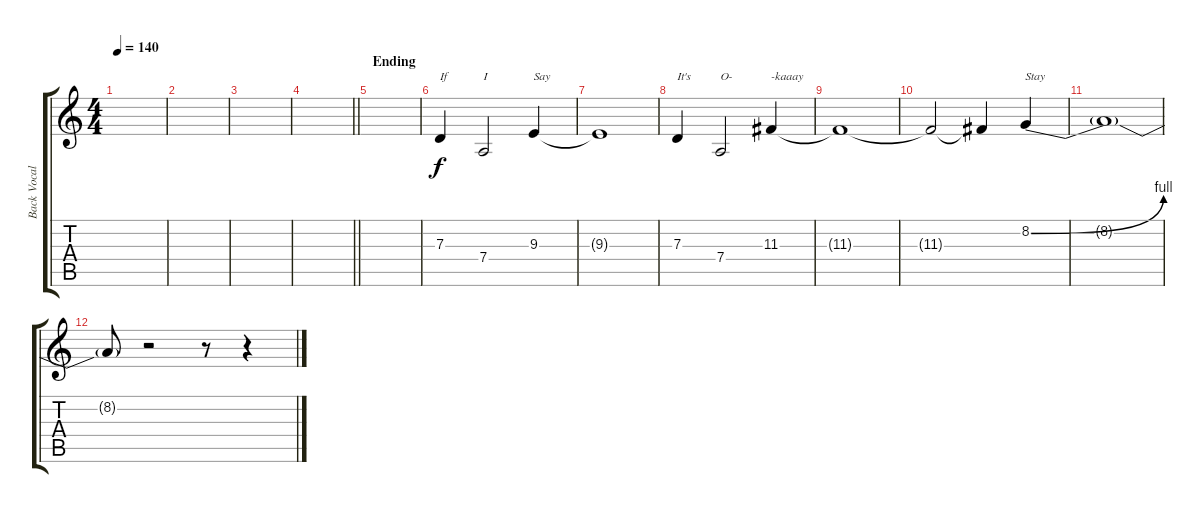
\track ("Back Vocal" "Back Vocal") {instrument oboe}
\staff {score tabs}
\tuning (E4 B3 G3 D3 A2 E2) {hide}
\ts (4 4)
\tempo 140
\clef g2
\ks c
|
|
|
\barLineRight lightlight
|
\section ("" "Ending")
|
7.3.4{txt "If"} 7.4.2{txt "I"} 9.3.4{txt "Say"} |
9.3{t}.1 |
7.3.4{txt "It's"} 7.4.2{txt "O-"} 11.3.4{txt "-kaaay"} |
11.3{t}.1 |
11.3{t}.2 11.3{t}.4 8.2{be (bend 0 0 60 4)}.4{txt "Stay"} |
8.2{t}.1 |
8.2{t}.8 r.2 r.8 r.4
